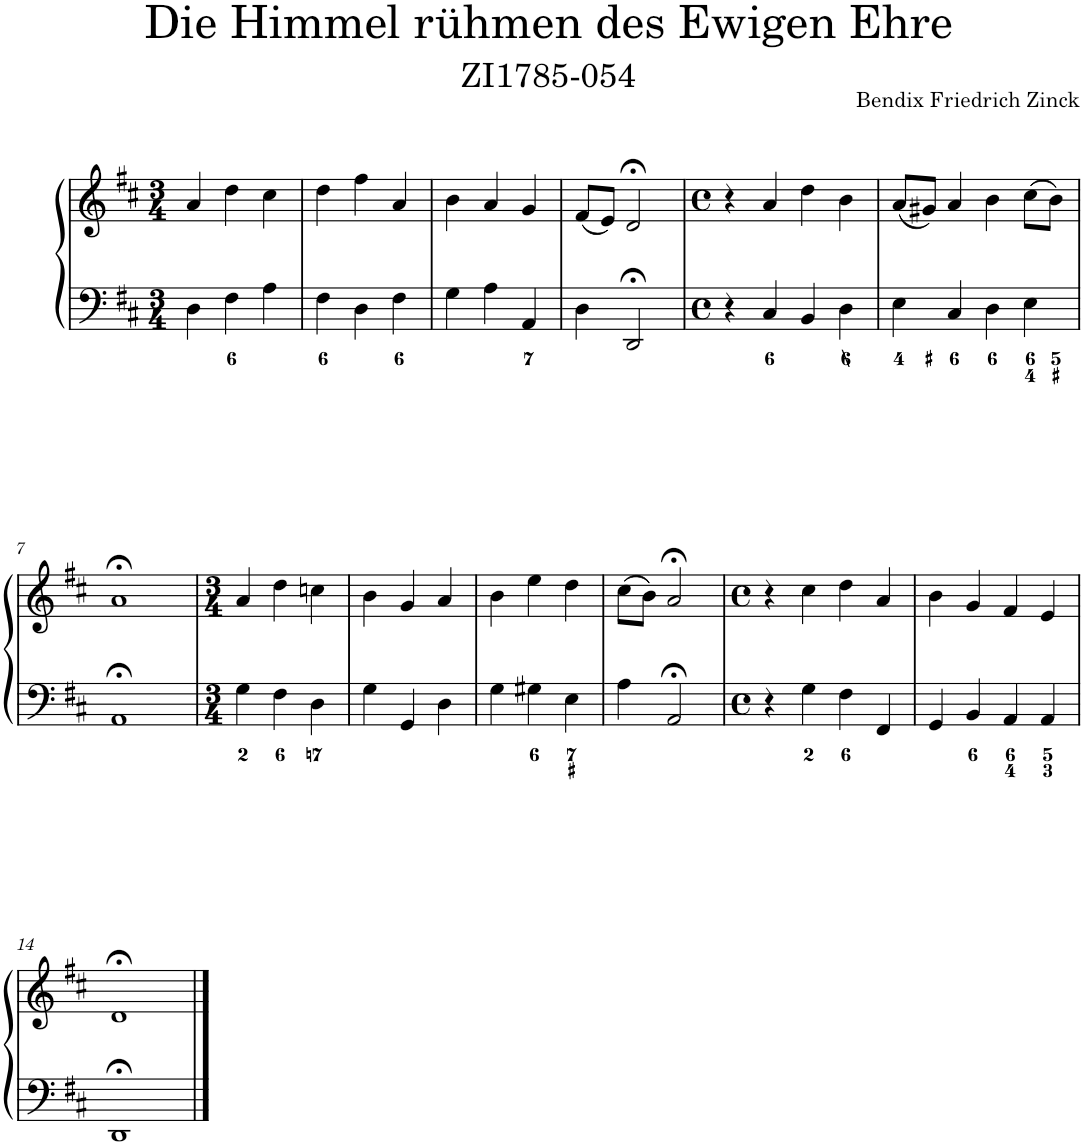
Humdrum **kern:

**kern	**kern
*part1	*part1
*staff2	*staff1
*I"Piano	*
*I'Pno.	*
*clefF4	*clefG2
*k[f#c#]	*k[f#c#]
*M3/4	*M3/4
=1	=1
4D\	4a/
4F#\	4dd\
4A\	4cc#\
=2	=2
4F#\	4dd\
4D\	4ff#\
4F#\	4a/
=3	=3
4G\	4b\
4A\	4a/
4AA/	4g/
=4	=4
4D\	(8f#/L
.	8e/J)
2DD;</	2d;</
=5	=5
*M4/4	*M4/4
*met(c)	*met(c)
4r	4r
4C#/	4a/
4BB/	4dd\
4D\	4b\
=6	=6
4E\	(8a/L
.	8g#X/J)
4C#/	4a/
4D\	4b\
4E\	(8cc#\L
.	8b\J)
!!LO:LB:g=z
=7	=7
1AA;<	1a;<
=8	=8
*M3/4	*M3/4
4G\	4a/
4F#\	4dd\
4D\	4ccn\
=9	=9
4G\	4b\
4GG/	4g/
4D\	4a/
=10	=10
4G\	4b\
4G#X\	4ee\
4E\	4dd\
=11	=11
4A\	(8cc#\L
.	8b\J)
2AA;</	2a;</
=12	=12
*M4/4	*M4/4
*met(c)	*met(c)
4r	4r
4G\	4cc#\
4F#\	4dd\
4FF#/	4a/
=13	=13
4GG/	4b\
4BB/	4g/
4AA/	4f#/
4AA/	4e/
!!LO:LB:g=z
=14	=14
1DD;<	1d;<
==	==
*-	*-
